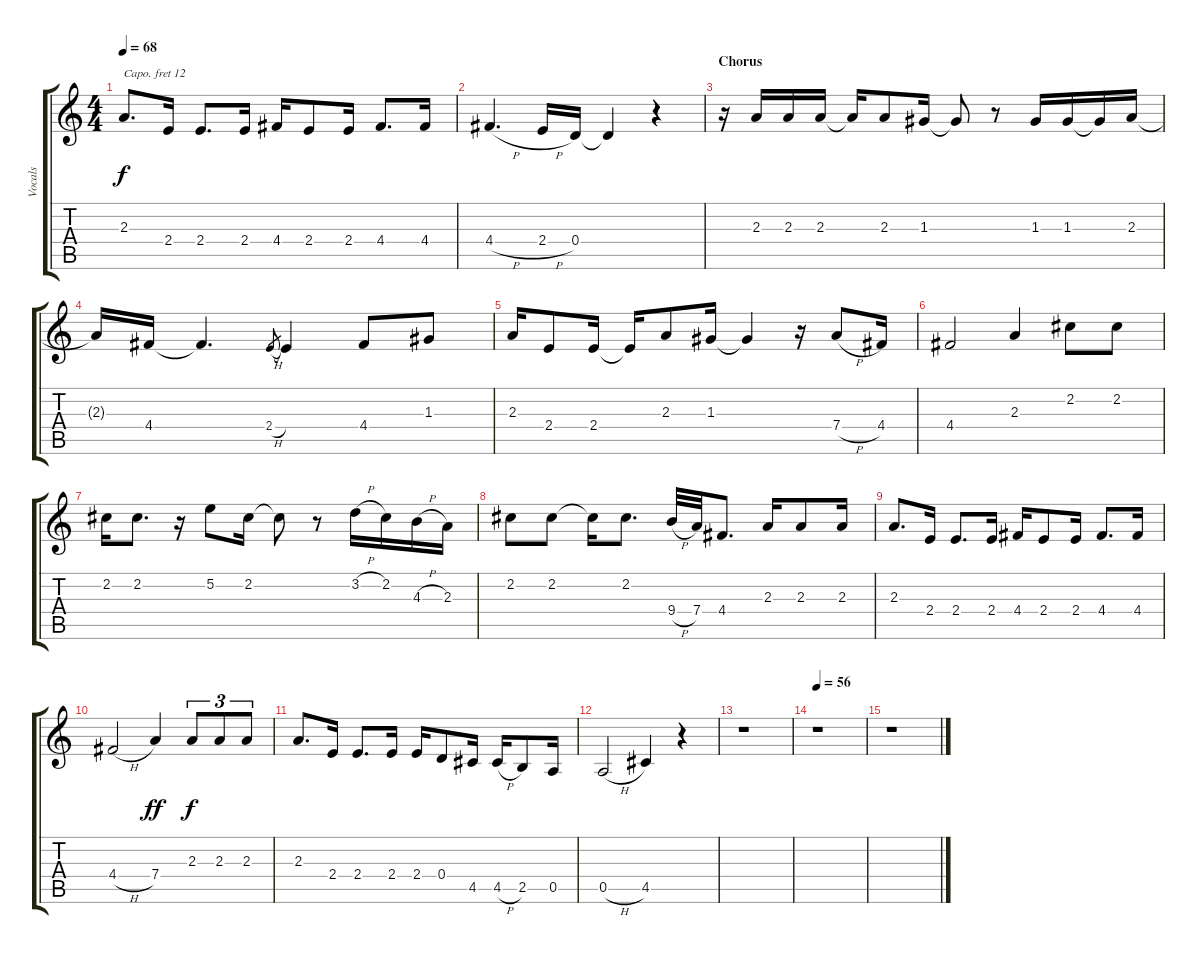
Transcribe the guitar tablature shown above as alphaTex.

\track ("Vocals" "Vocals") {instrument brightacousticpiano}
\staff {score tabs}
\capo 12
\tuning (E4 B3 G3 D3 A2 E2) {hide}
\ts (4 4)
\tempo 68
\clef g2
\ks c
2.3.8{d dy f} 2.4.16 2.4.8{d} 2.4.16 4.4.16 2.4.8 2.4.16 4.4.8{d} 4.4.16 |
4.4{h}.4{d} 2.4{h}.16 0.4.16 0.4{t}.4 r.4 |
\section ("" "Chorus")
r.16 2.3.16 2.3.16 2.3.16 2.3{t}.16 2.3.8 1.3.16 1.3{t}.8 r.8 1.3.16 1.3.16 1.3{t}.16 2.3.16 |
2.3{t}.16 4.4.16 4.4{t}.4{d} 2.4{h}.8{gr} 2.4{t}.4 4.4.8 1.3.8 |
2.3.16 2.4.8 2.4.16 2.4{t}.16 2.3.8 1.3.16 1.3{t}.4 r.16 7.4{h}.8 4.4.16 |
4.4.2 2.3.4 2.2.8 2.2.8 |
2.2.16 2.2.8{d} r.16 5.2.8 2.2.16 2.2{t}.8 r.8 3.2{h}.16 2.2.16 4.3{h}.16 2.3.16 |
2.2.8 2.2.8 2.2{t}.16 2.2.8{d} 9.4{h}.32 7.4.32 4.4.8{d} 2.3.16 2.3.8 2.3.16 |
2.3.8{d} 2.4.16 2.4.8{d} 2.4.16 4.4.16 2.4.8 2.4.16 4.4.8{d} 4.4.16 |
4.4{h}.2 7.4.4{dy ff} 2.3.8{tu (3 2) dy f} 2.3.8{tu (3 2)} 2.3.8{tu (3 2)} |
2.3.8{d} 2.4.16 2.4.8{d} 2.4.16 2.4.16 0.4.8 4.5.16 4.5{h}.16 2.5.8 0.5.16 |
0.5{h}.2 4.5.4 r.4 |
r.1 |
\tempo 56
r.1 |
r.1
